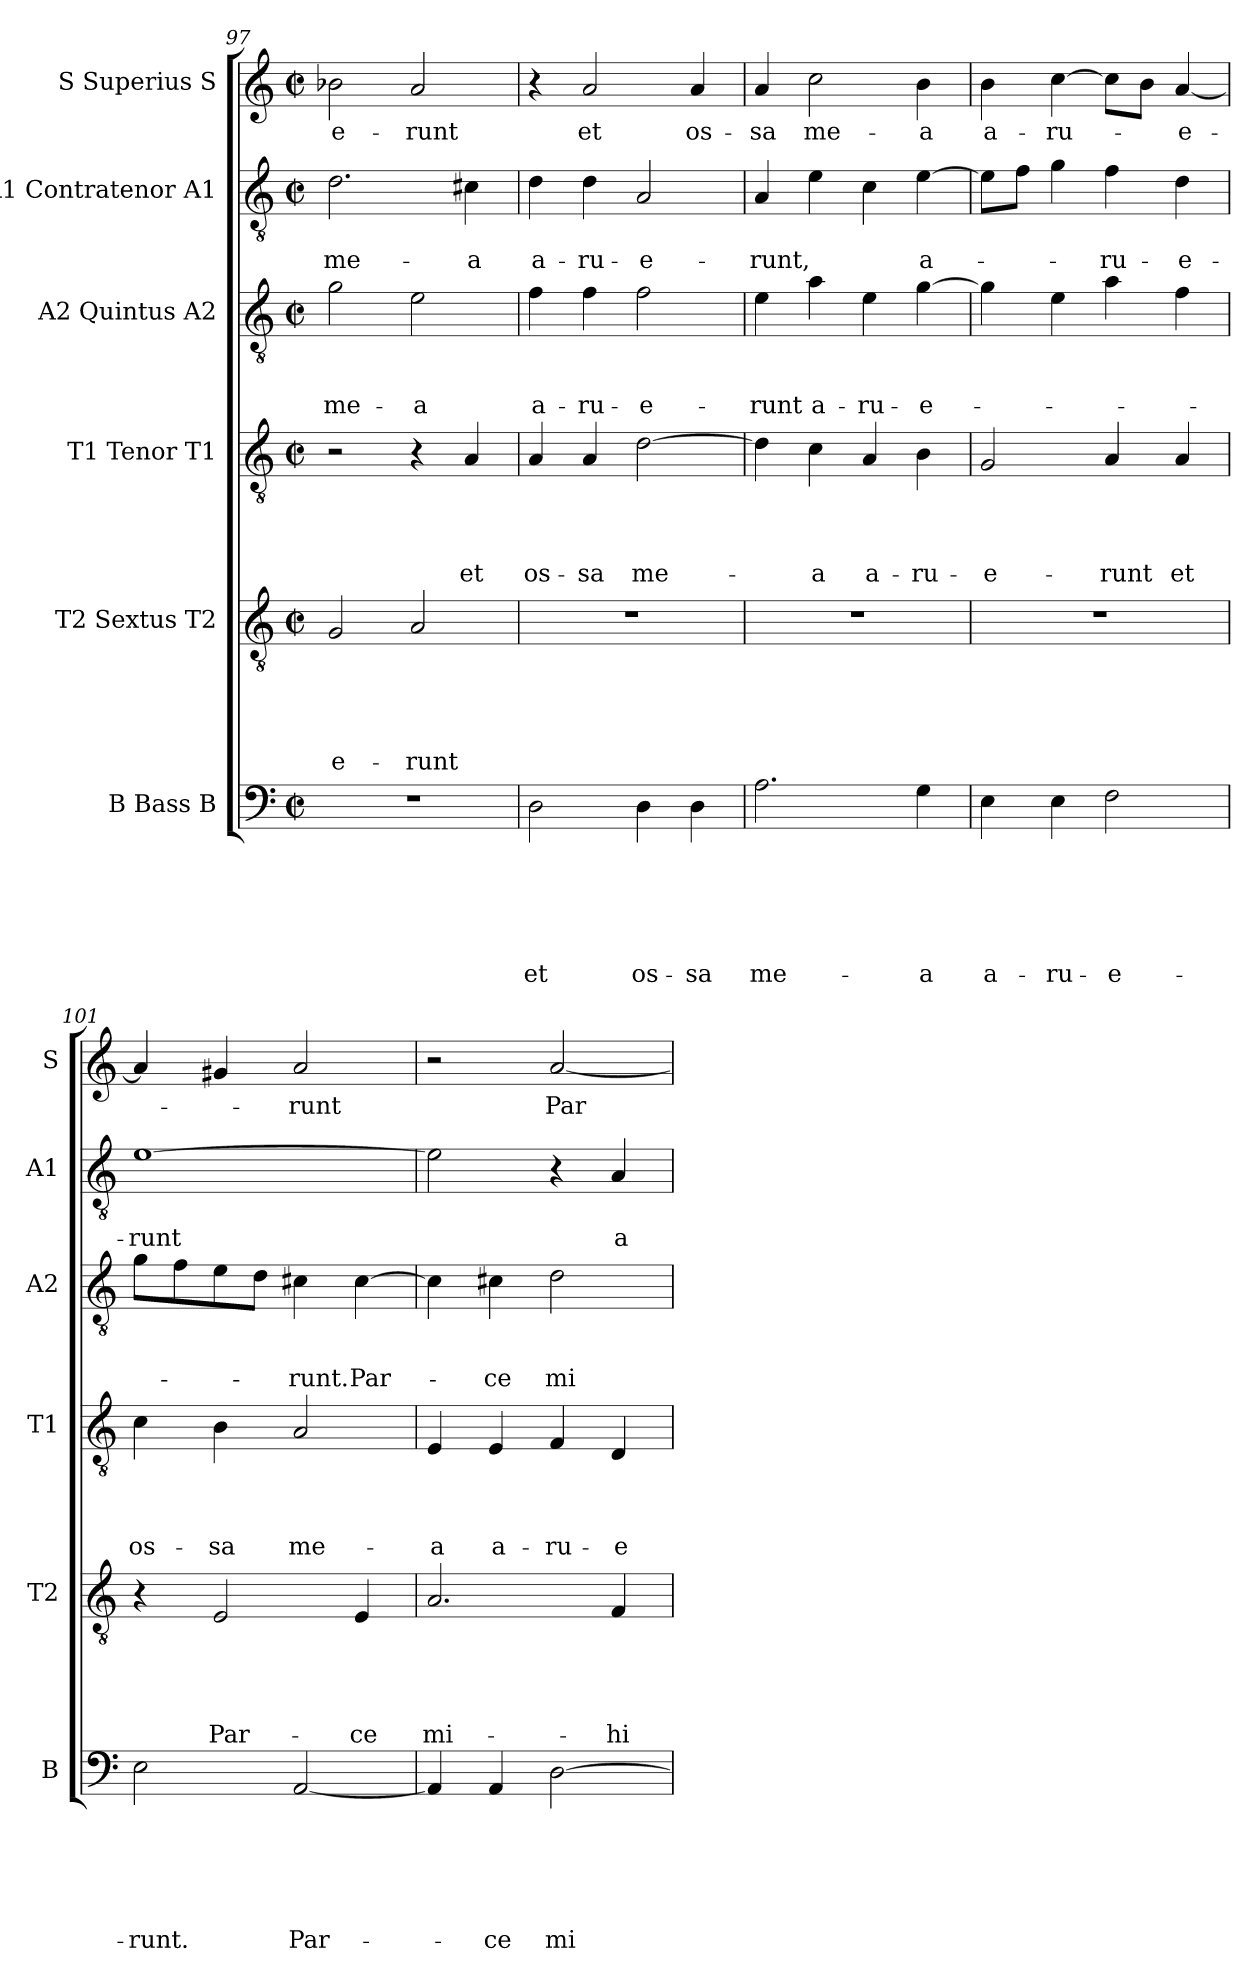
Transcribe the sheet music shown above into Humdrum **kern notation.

**kern	**text	**text	**text	**text	**text	**text	**kern	**text	**text	**text	**text	**text	**kern	**text	**text	**text	**text	**kern	**text	**text	**text	**kern	**text	**text	**kern	**text
*part6	*part6	*part6	*part6	*part6	*part6	*part6	*part5	*part5	*part5	*part5	*part5	*part5	*part4	*part4	*part4	*part4	*part4	*part3	*part3	*part3	*part3	*part2	*part2	*part2	*part1	*part1
*staff6	*staff6	*staff6	*staff6	*staff6	*staff6	*staff6	*staff5	*staff5	*staff5	*staff5	*staff5	*staff5	*staff4	*staff4	*staff4	*staff4	*staff4	*staff3	*staff3	*staff3	*staff3	*staff2	*staff2	*staff2	*staff1	*staff1
*I"B Bass B	*	*	*	*	*	*	*I"T2 Sextus T2	*	*	*	*	*	*I"T1 Tenor T1	*	*	*	*	*I"A2 Quintus A2	*	*	*	*I"A1 Contratenor A1	*	*	*I"S Superius S	*
*I'B	*	*	*	*	*	*	*I'T2	*	*	*	*	*	*I'T1	*	*	*	*	*I'A2	*	*	*	*I'A1	*	*	*I'S	*
*clefF4	*	*	*	*	*	*	*clefGv2	*	*	*	*	*	*clefGv2	*	*	*	*	*clefGv2	*	*	*	*clefGv2	*	*	*clefG2	*
*k[]	*	*	*	*	*	*	*k[]	*	*	*	*	*	*k[]	*	*	*	*	*k[]	*	*	*	*k[]	*	*	*k[]	*
*C:	*	*	*	*	*	*	*C:	*	*	*	*	*	*C:	*	*	*	*	*C:	*	*	*	*C:	*	*	*C:	*
*M2/2	*	*	*	*	*	*	*M2/2	*	*	*	*	*	*M2/2	*	*	*	*	*M2/2	*	*	*	*M2/2	*	*	*M2/2	*
*met(c|)	*	*	*	*	*	*	*met(c|)	*	*	*	*	*	*met(c|)	*	*	*	*	*met(c|)	*	*	*	*met(c|)	*	*	*met(c|)	*
=97	=97	=97	=97	=97	=97	=97	=97	=97	=97	=97	=97	=97	=97	=97	=97	=97	=97	=97	=97	=97	=97	=97	=97	=97	=97	=97
!	!	!	!	!	!	!	!	!	!	!	!	!LO:LY:b	!	!	!	!	!	!	!	!	!LO:LY:b	!	!	!LO:LY:b	!	!LO:LY:b
1r	.	.	.	.	.	.	2G/	.	.	.	.	-e-	2r	.	.	.	.	2g\	.	.	me-	2.d\	.	me-	2b-X\	-e-
!	!	!	!	!	!	!	!	!	!	!	!	!LO:LY:b	!	!	!	!	!	!	!	!	!LO:LY:b	!	!	!	!	!LO:LY:b
.	.	.	.	.	.	.	2A/	.	.	.	.	-runt	4r	.	.	.	.	2e\	.	.	-a	.	.	.	2a/	-runt
!	!	!	!	!	!	!	!	!	!	!	!	!	!	!	!	!	!LO:LY:b	!	!	!	!	!	!	!LO:LY:b	!	!
.	.	.	.	.	.	.	.	.	.	.	.	.	4A/	.	.	.	et	.	.	.	.	4c#X\	.	-a	.	.
=98	=98	=98	=98	=98	=98	=98	=98	=98	=98	=98	=98	=98	=98	=98	=98	=98	=98	=98	=98	=98	=98	=98	=98	=98	=98	=98
!	!	!	!	!	!	!LO:LY:b	!	!	!	!	!	!	!	!	!	!	!LO:LY:b	!	!	!	!LO:LY:b	!	!	!LO:LY:b	!	!
2D\	.	.	.	.	.	et	1r	.	.	.	.	.	4A/	.	.	.	os-	4f\	.	.	a-	4d\	.	a-	4r	.
!	!	!	!	!	!	!	!	!	!	!	!	!	!	!	!	!	!LO:LY:b	!	!	!	!LO:LY:b	!	!	!LO:LY:b	!	!LO:LY:b
.	.	.	.	.	.	.	.	.	.	.	.	.	4A/	.	.	.	-sa	4f\	.	.	-ru-	4d\	.	-ru-	2a/	et
!	!	!	!	!	!	!LO:LY:b	!	!	!	!	!	!	!	!	!	!	!LO:LY:b	!	!	!	!LO:LY:b	!	!	!LO:LY:b	!	!
4D\	.	.	.	.	.	os-	.	.	.	.	.	.	[>2d\	.	.	.	me-	2f\	.	.	-e-	2A/	.	-e-	.	.
!	!	!	!	!	!	!LO:LY:b	!	!	!	!	!	!	!	!	!	!	!	!	!	!	!	!	!	!	!	!LO:LY:b
4D\	.	.	.	.	.	-sa	.	.	.	.	.	.	.	.	.	.	.	.	.	.	.	.	.	.	4a/	os-
=99	=99	=99	=99	=99	=99	=99	=99	=99	=99	=99	=99	=99	=99	=99	=99	=99	=99	=99	=99	=99	=99	=99	=99	=99	=99	=99
!	!	!	!	!	!	!LO:LY:b	!	!	!	!	!	!	!	!	!	!	!	!	!	!	!LO:LY:b	!	!	!LO:LY:b	!	!LO:LY:b
2.A\	.	.	.	.	.	me-	1r	.	.	.	.	.	4d\]	.	.	.	.	4e\	.	.	-runt	4A/	.	-runt,	4a/	-sa
!	!	!	!	!	!	!	!	!	!	!	!	!	!	!	!	!	!LO:LY:b	!	!	!	!LO:LY:b	!	!	!	!	!LO:LY:b
.	.	.	.	.	.	.	.	.	.	.	.	.	4c\	.	.	.	-a	4a\	.	.	a-	4e\	.	.	2cc\	me-
!	!	!	!	!	!	!	!	!	!	!	!	!	!	!	!	!	!LO:LY:b	!	!	!	!LO:LY:b	!	!	!	!	!
.	.	.	.	.	.	.	.	.	.	.	.	.	4A/	.	.	.	a-	4e\	.	.	-ru-	4c\	.	.	.	.
!	!	!	!	!	!	!LO:LY:b	!	!	!	!	!	!	!	!	!	!	!LO:LY:b	!	!	!	!LO:LY:b	!	!	!LO:LY:b	!	!LO:LY:b
4G\	.	.	.	.	.	-a	.	.	.	.	.	.	4B\	.	.	.	-ru-	[>4g\	.	.	-e-	[>4e\	.	a-	4b\	-a
=100	=100	=100	=100	=100	=100	=100	=100	=100	=100	=100	=100	=100	=100	=100	=100	=100	=100	=100	=100	=100	=100	=100	=100	=100	=100	=100
!	!	!	!	!	!	!LO:LY:b	!	!	!	!	!	!	!	!	!	!	!LO:LY:b	!	!	!	!	!	!	!	!	!LO:LY:b
4E\	.	.	.	.	.	a-	1r	.	.	.	.	.	2G/	.	.	.	-e-	4g\]	.	.	.	8e\L]	.	.	4b\	a-
.	.	.	.	.	.	.	.	.	.	.	.	.	.	.	.	.	.	.	.	.	.	8f\J	.	.	.	.
!	!	!	!	!	!	!LO:LY:b	!	!	!	!	!	!	!	!	!	!	!	!	!	!	!	!	!	!	!	!LO:LY:b
4E\	.	.	.	.	.	-ru-	.	.	.	.	.	.	.	.	.	.	.	4e\	.	.	.	4g\	.	.	[>4cc\	-ru-
!	!	!	!	!	!	!LO:LY:b	!	!	!	!	!	!	!	!	!	!	!LO:LY:b	!	!	!	!	!	!	!LO:LY:b	!	!
2F\	.	.	.	.	.	-e-	.	.	.	.	.	.	4A/	.	.	.	-runt	4a\	.	.	.	4f\	.	-ru-	8cc\L]	.
.	.	.	.	.	.	.	.	.	.	.	.	.	.	.	.	.	.	.	.	.	.	.	.	.	8b\J	.
!	!	!	!	!	!	!	!	!	!	!	!	!	!	!	!	!	!LO:LY:b	!	!	!	!	!	!	!LO:LY:b	!	!LO:LY:b
.	.	.	.	.	.	.	.	.	.	.	.	.	4A/	.	.	.	et	4f\	.	.	.	4d\	.	-e-	[<4a/	-e-
=101	=101	=101	=101	=101	=101	=101	=101	=101	=101	=101	=101	=101	=101	=101	=101	=101	=101	=101	=101	=101	=101	=101	=101	=101	=101	=101
!	!	!	!	!	!	!LO:LY:b	!	!	!	!	!	!	!	!	!	!	!LO:LY:b	!	!	!	!	!	!	!LO:LY:b	!	!
2E\	.	.	.	.	.	-runt.	4r	.	.	.	.	.	4c\	.	.	.	os-	8g\L	.	.	.	[>1e	.	-runt	4a/]	.
.	.	.	.	.	.	.	.	.	.	.	.	.	.	.	.	.	.	8f\	.	.	.	.	.	.	.	.
!	!	!	!	!	!	!	!	!	!	!	!	!LO:LY:b	!	!	!	!	!LO:LY:b	!	!	!	!	!	!	!	!	!
.	.	.	.	.	.	.	2E/	.	.	.	.	Par-	4B\	.	.	.	-sa	8e\	.	.	.	.	.	.	4g#X/	.
.	.	.	.	.	.	.	.	.	.	.	.	.	.	.	.	.	.	8d\J	.	.	.	.	.	.	.	.
!	!	!	!	!	!	!LO:LY:b	!	!	!	!	!	!	!	!	!	!	!LO:LY:b	!	!	!	!LO:LY:b	!	!	!	!	!LO:LY:b
[<2AA/	.	.	.	.	.	Par-	.	.	.	.	.	.	2A/	.	.	.	me-	4c#X\	.	.	-runt.	.	.	.	2a/	-runt
!	!	!	!	!	!	!	!	!	!	!	!	!LO:LY:b	!	!	!	!	!	!	!	!	!LO:LY:b	!	!	!	!	!
.	.	.	.	.	.	.	4E/	.	.	.	.	-ce	.	.	.	.	.	[>4c#\	.	.	Par-	.	.	.	.	.
=102	=102	=102	=102	=102	=102	=102	=102	=102	=102	=102	=102	=102	=102	=102	=102	=102	=102	=102	=102	=102	=102	=102	=102	=102	=102	=102
!	!	!	!	!	!	!	!	!	!	!	!	!LO:LY:b	!	!	!	!	!LO:LY:b	!	!	!	!	!	!	!	!	!
4AA/]	.	.	.	.	.	.	2.A/	.	.	.	.	mi-	4E/	.	.	.	-a	4c#\]	.	.	.	2e\]	.	.	2r	.
!	!	!	!	!	!	!LO:LY:b	!	!	!	!	!	!	!	!	!	!	!LO:LY:b	!	!	!	!LO:LY:b	!	!	!	!	!
4AA/	.	.	.	.	.	-ce	.	.	.	.	.	.	4E/	.	.	.	a-	4c#X\	.	.	-ce	.	.	.	.	.
!	!	!	!	!	!	!LO:LY:b	!	!	!	!	!	!	!	!	!	!	!LO:LY:b	!	!	!	!LO:LY:b	!	!	!	!	!LO:LY:b
[<2D\	.	.	.	.	.	mi-	.	.	.	.	.	.	4F/	.	.	.	-ru-	2d\	.	.	mi-	4r	.	.	[<2a/	Par-
!	!	!	!	!	!	!	!	!	!	!	!	!LO:LY:b	!	!	!	!	!LO:LY:b	!	!	!	!	!	!	!LO:LY:b	!	!
.	.	.	.	.	.	.	4F/	.	.	.	.	-hi	4D/	.	.	.	-e-	.	.	.	.	4A/	.	a-	.	.
=	=	=	=	=	=	=	=	=	=	=	=	=	=	=	=	=	=	=	=	=	=	=	=	=	=	=
*-	*-	*-	*-	*-	*-	*-	*-	*-	*-	*-	*-	*-	*-	*-	*-	*-	*-	*-	*-	*-	*-	*-	*-	*-	*-	*-
